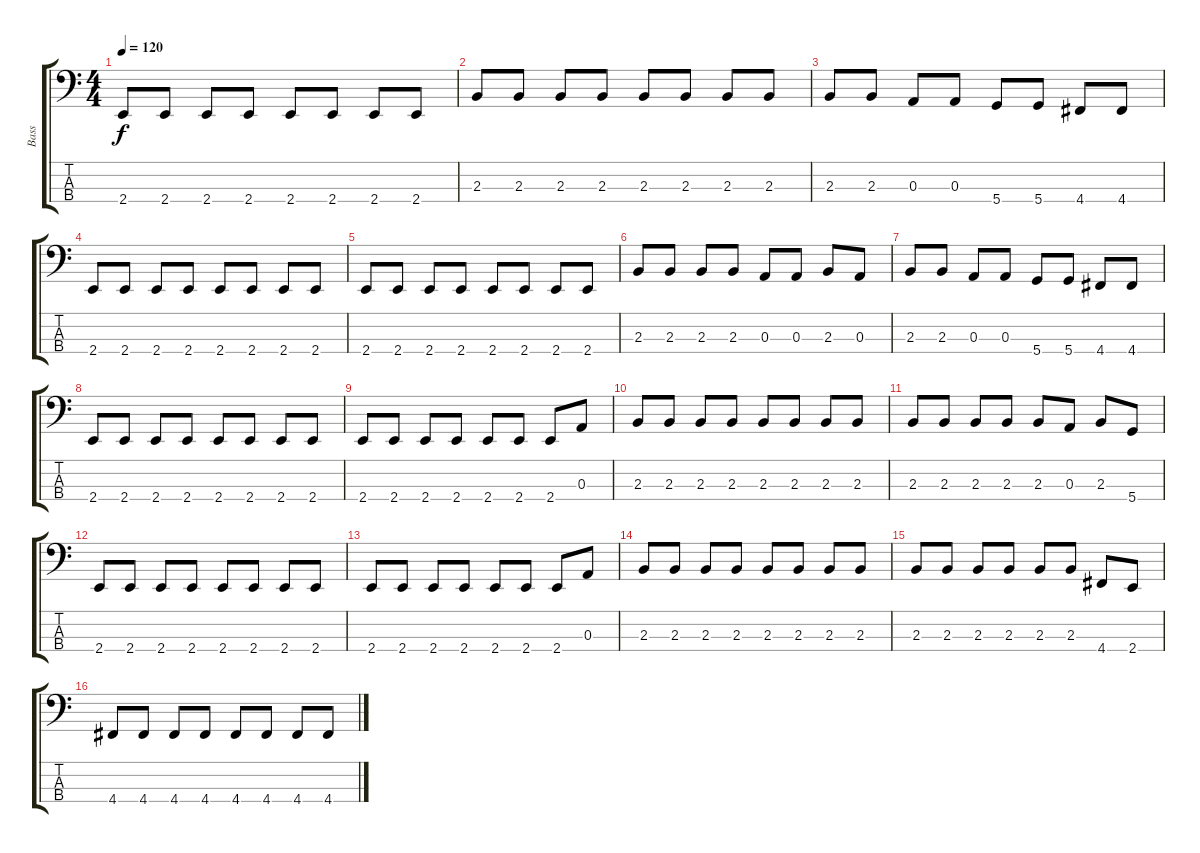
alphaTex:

\track ("Bass" "Bass") {instrument electricbassfinger}
\staff {score tabs}
\tuning (G2 D2 A1 D1) {hide}
\ts (4 4)
\tempo 120
\clef f4
\ks c
2.4.8{dy f} 2.4.8 2.4.8 2.4.8 2.4.8 2.4.8 2.4.8 2.4.8 |
2.3.8 2.3.8 2.3.8 2.3.8 2.3.8 2.3.8 2.3.8 2.3.8 |
2.3.8 2.3.8 0.3.8 0.3.8 5.4.8 5.4.8 4.4.8 4.4.8 |
2.4.8 2.4.8 2.4.8 2.4.8 2.4.8 2.4.8 2.4.8 2.4.8 |
2.4.8 2.4.8 2.4.8 2.4.8 2.4.8 2.4.8 2.4.8 2.4.8 |
2.3.8 2.3.8 2.3.8 2.3.8 0.3.8 0.3.8 2.3.8 0.3.8 |
2.3.8 2.3.8 0.3.8 0.3.8 5.4.8 5.4.8 4.4.8 4.4.8 |
2.4.8 2.4.8 2.4.8 2.4.8 2.4.8 2.4.8 2.4.8 2.4.8 |
2.4.8 2.4.8 2.4.8 2.4.8 2.4.8 2.4.8 2.4.8 0.3.8 |
2.3.8 2.3.8 2.3.8 2.3.8 2.3.8 2.3.8 2.3.8 2.3.8 |
2.3.8 2.3.8 2.3.8 2.3.8 2.3.8 0.3.8 2.3.8 5.4.8 |
2.4.8 2.4.8 2.4.8 2.4.8 2.4.8 2.4.8 2.4.8 2.4.8 |
2.4.8 2.4.8 2.4.8 2.4.8 2.4.8 2.4.8 2.4.8 0.3.8 |
2.3.8 2.3.8 2.3.8 2.3.8 2.3.8 2.3.8 2.3.8 2.3.8 |
2.3.8 2.3.8 2.3.8 2.3.8 2.3.8 2.3.8 4.4.8 2.4.8 |
4.4.8 4.4.8 4.4.8 4.4.8 4.4.8 4.4.8 4.4.8 4.4.8
